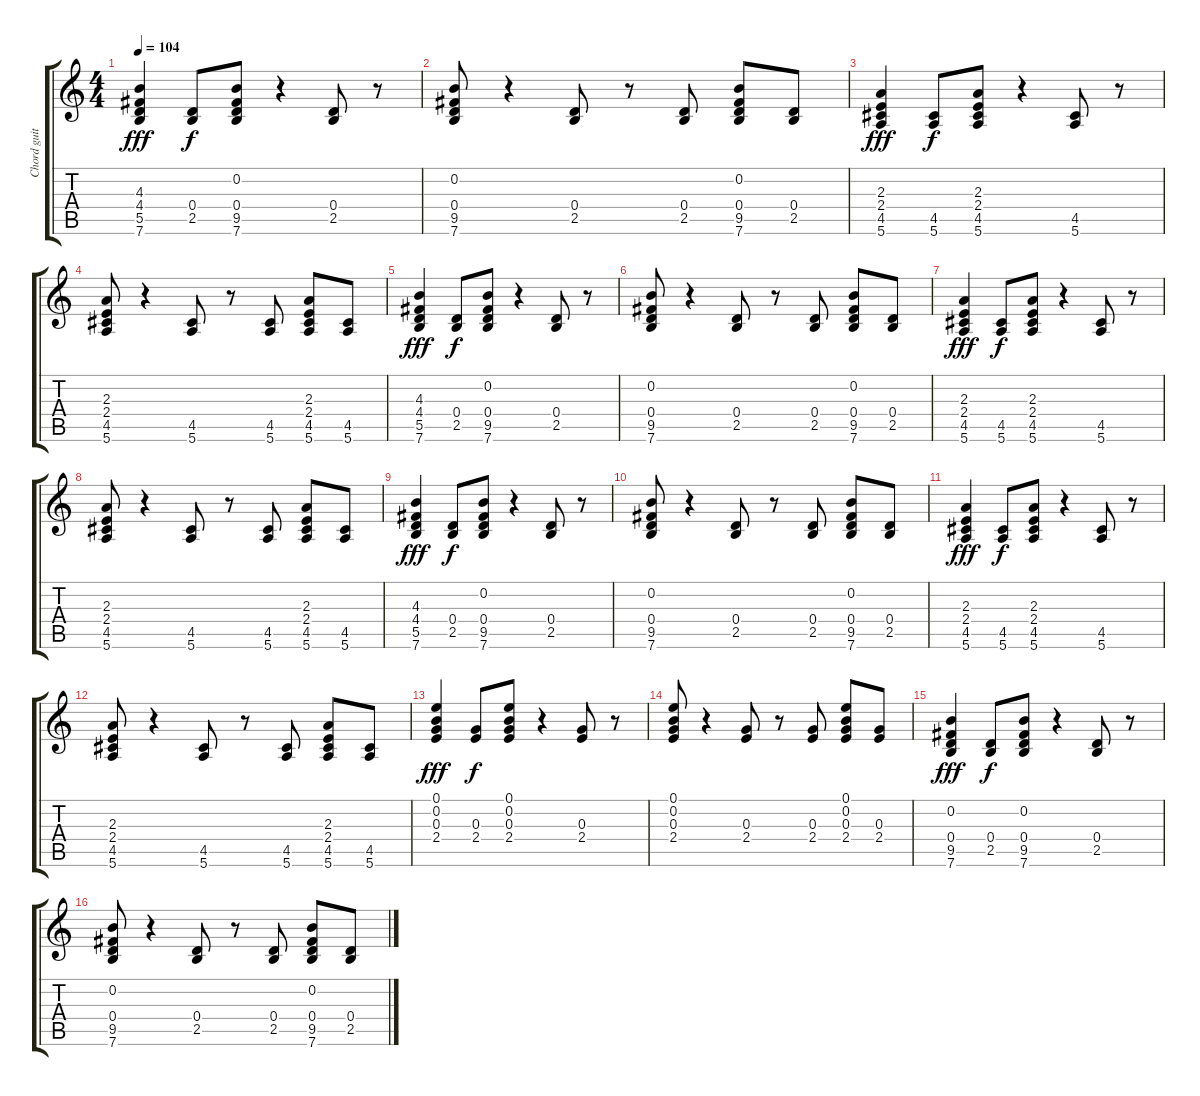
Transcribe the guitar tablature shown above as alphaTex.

\track ("Chord guitar" "Chord guit") {instrument acousticguitarsteel}
\staff {score tabs}
\tuning (E4 B3 G3 D3 A2 E2) {hide}
\ts (4 4)
\tempo 104
\clef g2
\ks c
(4.3 4.4 5.5 7.6).4{dy fff} (0.4 2.5).8{dy f} (0.2 0.4 9.5 7.6).8 r.4 (0.4 2.5).8 r.8 |
(0.2 0.4 9.5 7.6).8 r.4 (0.4 2.5).8 r.8 (0.4 2.5).8 (0.2 0.4 9.5 7.6).8 (0.4 2.5).8 |
(2.3 2.4 4.5 5.6).4{dy fff} (4.5 5.6).8{dy f} (2.3 2.4 4.5 5.6).8 r.4 (4.5 5.6).8 r.8 |
(2.3 2.4 4.5 5.6).8 r.4 (4.5 5.6).8 r.8 (4.5 5.6).8 (2.3 2.4 4.5 5.6).8 (4.5 5.6).8 |
(4.3 4.4 5.5 7.6).4{dy fff} (0.4 2.5).8{dy f} (0.2 0.4 9.5 7.6).8 r.4 (0.4 2.5).8 r.8 |
(0.2 0.4 9.5 7.6).8 r.4 (0.4 2.5).8 r.8 (0.4 2.5).8 (0.2 0.4 9.5 7.6).8 (0.4 2.5).8 |
(2.3 2.4 4.5 5.6).4{dy fff} (4.5 5.6).8{dy f} (2.3 2.4 4.5 5.6).8 r.4 (4.5 5.6).8 r.8 |
(2.3 2.4 4.5 5.6).8 r.4 (4.5 5.6).8 r.8 (4.5 5.6).8 (2.3 2.4 4.5 5.6).8 (4.5 5.6).8 |
(4.3 4.4 5.5 7.6).4{dy fff} (0.4 2.5).8{dy f} (0.2 0.4 9.5 7.6).8 r.4 (0.4 2.5).8 r.8 |
(0.2 0.4 9.5 7.6).8 r.4 (0.4 2.5).8 r.8 (0.4 2.5).8 (0.2 0.4 9.5 7.6).8 (0.4 2.5).8 |
(2.3 2.4 4.5 5.6).4{dy fff} (4.5 5.6).8{dy f} (2.3 2.4 4.5 5.6).8 r.4 (4.5 5.6).8 r.8 |
(2.3 2.4 4.5 5.6).8 r.4 (4.5 5.6).8 r.8 (4.5 5.6).8 (2.3 2.4 4.5 5.6).8 (4.5 5.6).8 |
(0.1 0.2 0.3 2.4).4{dy fff} (0.3 2.4).8{dy f} (0.1 0.2 0.3 2.4).8 r.4 (0.3 2.4).8 r.8 |
(0.1 0.2 0.3 2.4).8 r.4 (0.3 2.4).8 r.8 (0.3 2.4).8 (0.1 0.2 0.3 2.4).8 (0.3 2.4).8 |
(0.2 0.4 9.5 7.6).4{dy fff} (0.4 2.5).8{dy f} (0.2 0.4 9.5 7.6).8 r.4 (0.4 2.5).8 r.8 |
(0.2 0.4 9.5 7.6).8 r.4 (0.4 2.5).8 r.8 (0.4 2.5).8 (0.2 0.4 9.5 7.6).8 (0.4 2.5).8
